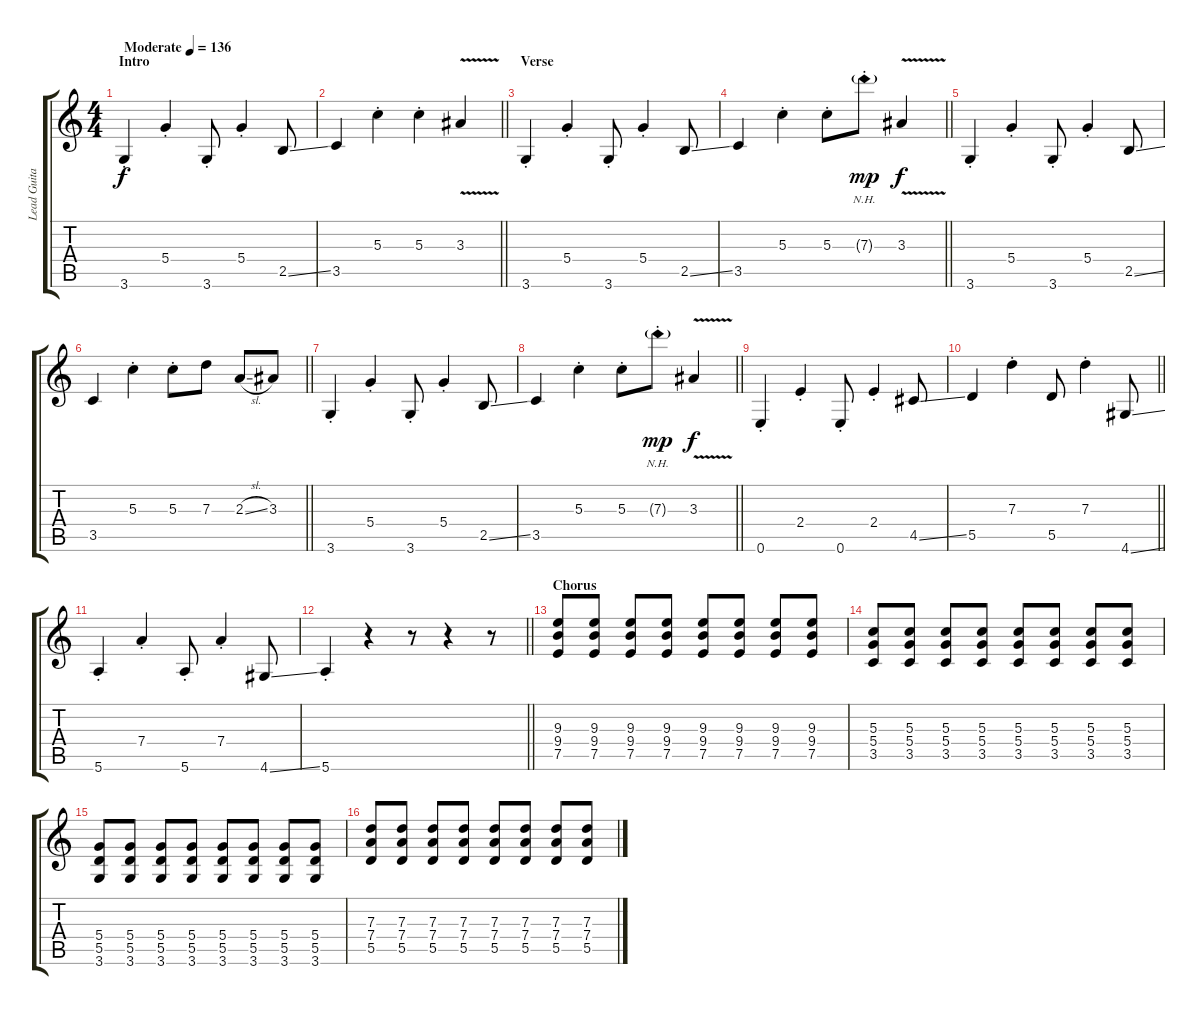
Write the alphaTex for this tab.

\track ("Lead Guitar" "Lead Guita") {instrument overdrivenguitar}
\staff {score tabs}
\tuning (E4 B3 G3 D3 A2 E2) {hide}
\ts (4 4)
\section ("" "Intro")
\tempo (136 "Moderate")
\clef g2
\ks c
3.6{st}.4{dy f instrument overdrivenguitar} 5.4{st}.4 3.6{st}.8 5.4{st}.4 2.5{ss}.8 |
\barLineRight lightlight
3.5.4 5.3{st}.4 5.3{st}.4 3.3{v}.4 |
\section ("" "Verse")
3.6{st}.4 5.4{st}.4 3.6{st}.8 5.4{st}.4 2.5{ss}.8 |
\barLineRight lightlight
3.5.4 5.3{st}.4 5.3{st}.8 7.3{nh g st}.8{dy mp} 3.3{v}.4{dy f} |
3.6{st}.4 5.4{st}.4 3.6{st}.8 5.4{st}.4 2.5{ss}.8 |
\barLineRight lightlight
3.5.4 5.3{st}.4 5.3{st}.8 7.3.8 2.3{sl}.8 3.3.8 |
3.6{st}.4 5.4{st}.4 3.6{st}.8 5.4{st}.4 2.5{ss}.8 |
\barLineRight lightlight
3.5.4 5.3{st}.4 5.3{st}.8 7.3{nh g st}.8{dy mp} 3.3{v}.4{dy f} |
0.6{st}.4 2.4{st}.4 0.6{st}.8 2.4{st}.4 4.5{ss}.8 |
\barLineRight lightlight
5.5.4 7.3{st}.4 5.5.8 7.3{st}.4 4.6{ss}.8 |
5.6{st}.4 7.4{st}.4 5.6{st}.8 7.4{st}.4 4.6{ss}.8 |
\barLineRight lightlight
5.6{st}.4 r.4 r.8 r.4 r.8 |
\section ("" "Chorus")
(9.3 9.4 7.5).8 (9.3 9.4 7.5).8 (9.3 9.4 7.5).8 (9.3 9.4 7.5).8 (9.3 9.4 7.5).8 (9.3 9.4 7.5).8 (9.3 9.4 7.5).8 (9.3 9.4 7.5).8 |
(5.3 5.4 3.5).8 (5.3 5.4 3.5).8 (5.3 5.4 3.5).8 (5.3 5.4 3.5).8 (5.3 5.4 3.5).8 (5.3 5.4 3.5).8 (5.3 5.4 3.5).8 (5.3 5.4 3.5).8 |
(5.4 5.5 3.6).8 (5.4 5.5 3.6).8 (5.4 5.5 3.6).8 (5.4 5.5 3.6).8 (5.4 5.5 3.6).8 (5.4 5.5 3.6).8 (5.4 5.5 3.6).8 (5.4 5.5 3.6).8 |
(7.3 7.4 5.5).8 (7.3 7.4 5.5).8 (7.3 7.4 5.5).8 (7.3 7.4 5.5).8 (7.3 7.4 5.5).8 (7.3 7.4 5.5).8 (7.3 7.4 5.5).8 (7.3 7.4 5.5).8
